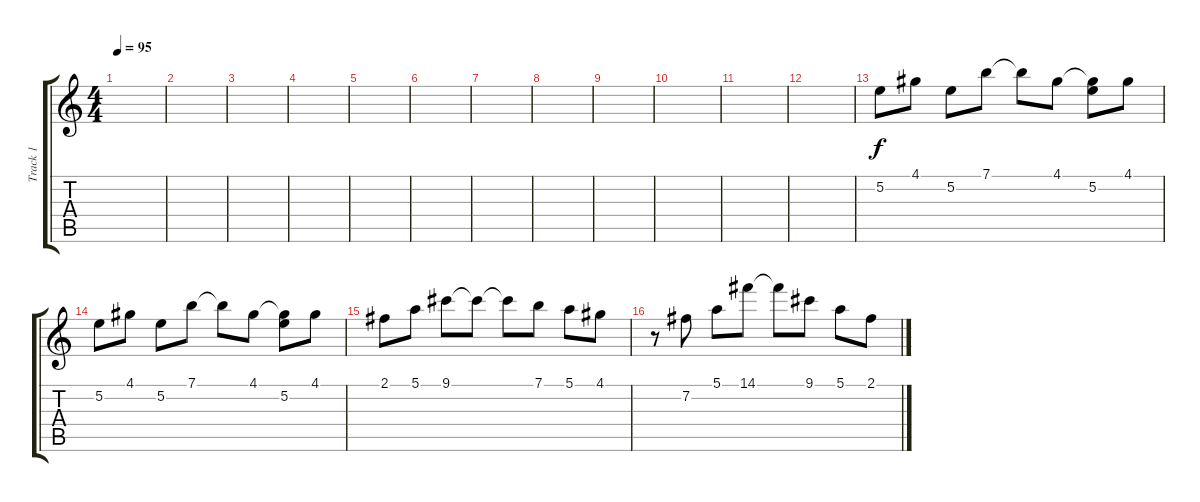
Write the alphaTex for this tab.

\track ("Track 1" "Track 1") {instrument acousticguitarsteel}
\staff {score tabs}
\tuning (E4 B3 G3 D3 A2 E2) {hide}
\ts (4 4)
\tempo 95
\clef g2
\ks c
|
|
|
|
|
|
|
|
|
|
|
|
5.2.8 4.1.8 5.2.8 7.1.8 7.1{t}.8 4.1.8 (4.1{t} 5.2).8 4.1.8 |
5.2.8 4.1.8 5.2.8 7.1.8 7.1{t}.8 4.1.8 (4.1{t} 5.2).8 4.1.8 |
2.1.8 5.1.8 9.1.8 9.1{t}.8 9.1{t}.8 7.1.8 5.1.8 4.1.8 |
r.8 7.2.8 5.1.8 14.1.8 14.1{t}.8 9.1.8 5.1.8 2.1.8
